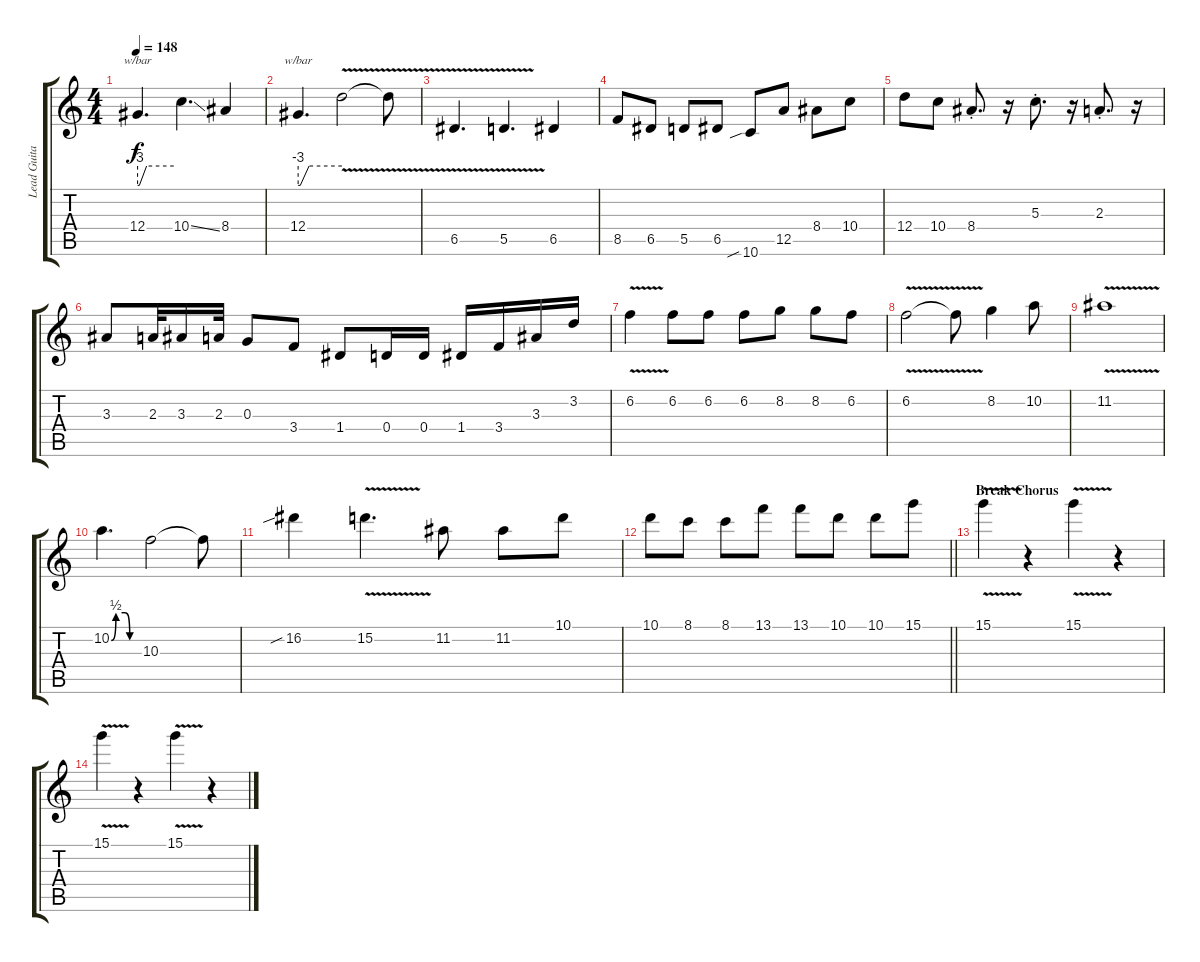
\track ("Lead Guitar" "Lead Guita") {instrument overdrivenguitar}
\staff {score tabs}
\tuning (E4 B3 G3 D3 A2 D2) {hide}
\ts (4 4)
\tempo 148
\clef g2
\ks c
12.4.4{d tbe (custom default 0 -12 3 -12 15 0 60 0) dy f} 10.4{ss}.4{d} 8.4.4 |
12.4.4{d tbe (custom default 0 -12 3 -12 15 0 60 0)} 12.4{v t}.2 12.4{t}.8 |
6.5{v}.4{d} 5.5{v}.4{d} 6.5.4 |
8.5.8 6.5.8 5.5.8 6.5.8 10.6{sib}.8 12.5.8 8.4.8 10.4.8 |
12.4.8 10.4.8 8.4{st}.8{d} r.16 5.3{st}.8{d} r.16 2.3{st}.8{d} r.16 |
3.3.8 2.3.32 3.3.16 2.3.32 0.3.8 3.4.8 1.4.8 0.4.16 0.4.16 1.4.16 3.4.16 3.3.16 3.2.16 |
6.2{v}.4 6.2.8 6.2.8 6.2.8 8.2.8 8.2.8 6.2.8 |
6.2{v}.2 6.2{t}.8 8.2.4 10.2.8 |
11.2{v}.1 |
10.2{be (custom 0 0 10 2 30 2 40 0 60 0)}.4{d} 10.3.2 10.3{t}.8 |
16.2{sib}.4 15.2{v}.4{d} 11.2.8 11.2.8 10.1.8 |
\barLineRight lightlight
10.1.8 8.1.8 8.1.8 13.1.8 13.1.8 10.1.8 10.1.8 15.1.8 |
\section ("" "Break Chorus")
15.1{v}.4 r.4 15.1{v}.4{volume 8} r.4 |
15.1{v}.4{volume 6} r.4 15.1{v}.4{volume 4} r.4
